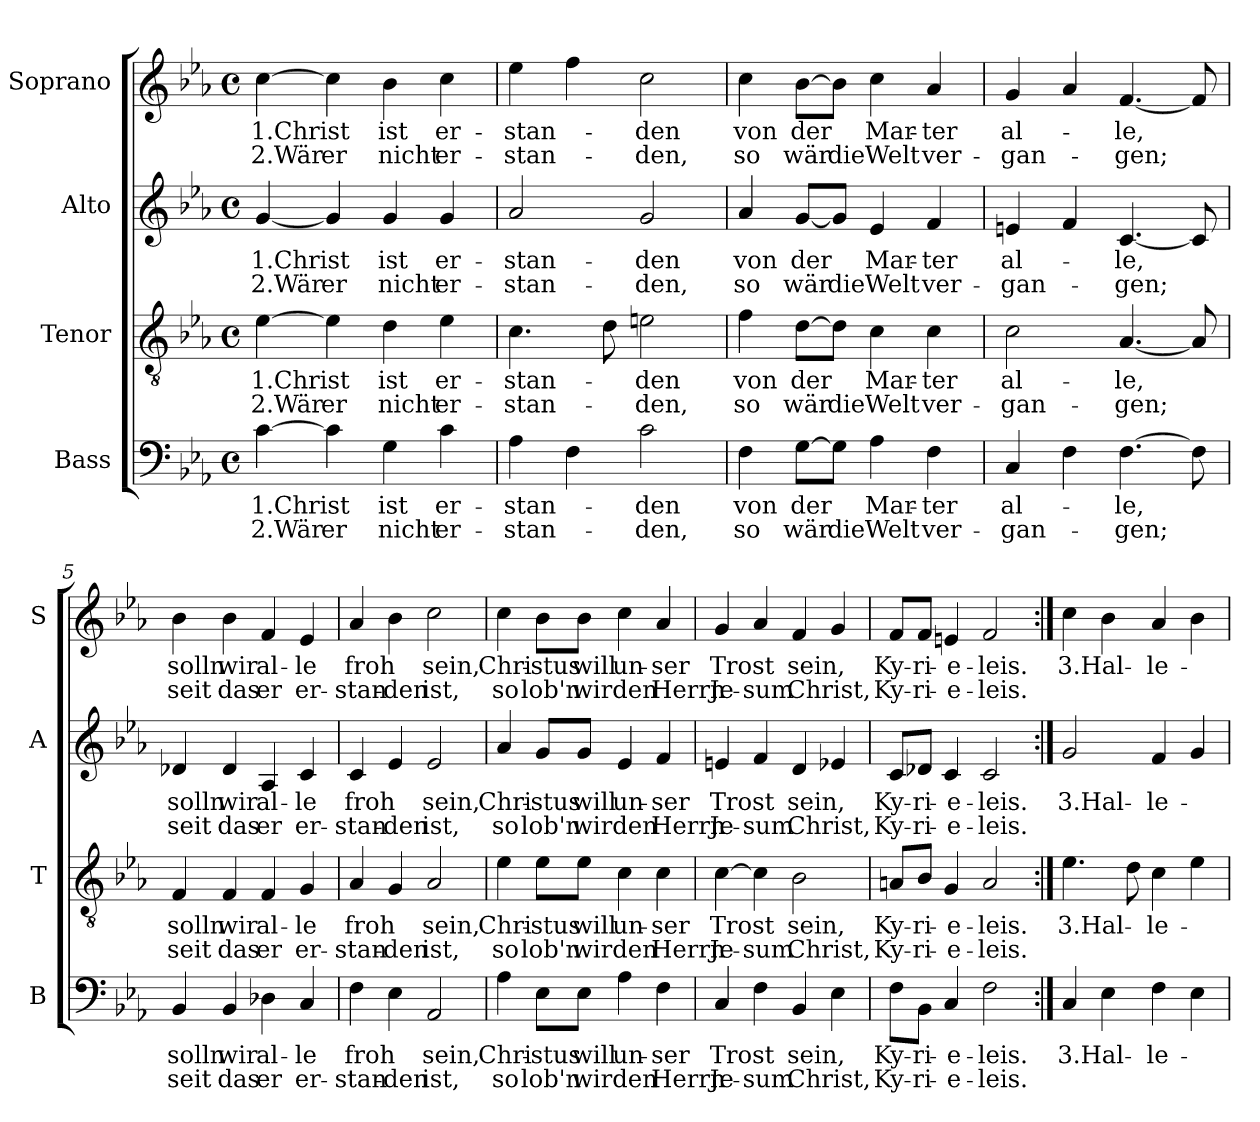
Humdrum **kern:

**kern	**text	**text	**kern	**text	**text	**kern	**text	**text	**kern	**text	**text
*part4	*part4	*part4	*part3	*part3	*part3	*part2	*part2	*part2	*part1	*part1	*part1
*staff4	*staff4	*staff4	*staff3	*staff3	*staff3	*staff2	*staff2	*staff2	*staff1	*staff1	*staff1
*I"Bass	*	*	*I"Tenor	*	*	*I"Alto	*	*	*I"Soprano	*	*
*I'B	*	*	*I'T	*	*	*I'A	*	*	*I'S	*	*
*clefF4	*	*	*clefGv2	*	*	*clefG2	*	*	*clefG2	*	*
*k[b-e-a-]	*	*	*k[b-e-a-]	*	*	*k[b-e-a-]	*	*	*k[b-e-a-]	*	*
*E-:	*	*	*E-:	*	*	*E-:	*	*	*E-:	*	*
*M4/4	*	*	*M4/4	*	*	*M4/4	*	*	*M4/4	*	*
*met(c)	*	*	*met(c)	*	*	*met(c)	*	*	*met(c)	*	*
=1	=1	=1	=1	=1	=1	=1	=1	=1	=1	=1	=1
!	!LO:LY:b	!LO:LY:b	!	!LO:LY:b	!LO:LY:b	!	!LO:LY:b	!LO:LY:b	!	!LO:LY:b	!LO:LY:b
[4c\	1.Christ	2.Wär	[4e-\	1.Christ	2.Wär	[4g/	1.Christ	2.Wär	[4cc\	1.Christ	2.Wär
!	!	!LO:LY:b	!	!	!LO:LY:b	!	!	!LO:LY:b	!	!	!LO:LY:b
4c\]	.	er	4e-\]	.	er	4g/]	.	er	4cc\]	.	er
!	!LO:LY:b	!LO:LY:b	!	!LO:LY:b	!LO:LY:b	!	!LO:LY:b	!LO:LY:b	!	!LO:LY:b	!LO:LY:b
4G\	ist	nicht	4d\	ist	nicht	4g/	ist	nicht	4b-\	ist	nicht
!	!LO:LY:b	!LO:LY:b	!	!LO:LY:b	!LO:LY:b	!	!LO:LY:b	!LO:LY:b	!	!LO:LY:b	!LO:LY:b
4c\	er-	er-	4e-\	er-	er-	4g/	er-	er-	4cc\	er-	er-
=2	=2	=2	=2	=2	=2	=2	=2	=2	=2	=2	=2
!	!LO:LY:b	!LO:LY:b	!	!LO:LY:b	!LO:LY:b	!	!LO:LY:b	!LO:LY:b	!	!LO:LY:b	!LO:LY:b
4A-\	-stan-	-stan-	4.c\	-stan-	-stan-	2a-/	-stan-	-stan-	4ee-\	-stan-	-stan-
4F\	.	.	.	.	.	.	.	.	4ff\	.	.
.	.	.	8d\	.	.	.	.	.	.	.	.
!	!LO:LY:b	!LO:LY:b	!	!LO:LY:b	!LO:LY:b	!	!LO:LY:b	!LO:LY:b	!	!LO:LY:b	!LO:LY:b
2c\	-den	-den,	2en\	-den	-den,	2g/	-den	-den,	2cc\	-den	-den,
=3	=3	=3	=3	=3	=3	=3	=3	=3	=3	=3	=3
!	!LO:LY:b	!LO:LY:b	!	!LO:LY:b	!LO:LY:b	!	!LO:LY:b	!LO:LY:b	!	!LO:LY:b	!LO:LY:b
4F\	von	so	4f\	von	so	4a-/	von	so	4cc\	von	so
!	!LO:LY:b	!LO:LY:b	!	!LO:LY:b	!LO:LY:b	!	!LO:LY:b	!LO:LY:b	!	!LO:LY:b	!LO:LY:b
[8G\L	der	wär	[8d\L	der	wär	[8g/L	der	wär	[8b-\L	der	wär
!	!	!LO:LY:b	!	!	!LO:LY:b	!	!	!LO:LY:b	!	!	!LO:LY:b
8G\J]	.	die	8d\J]	.	die	8g/J]	.	die	8b-\J]	.	die
!	!LO:LY:b	!LO:LY:b	!	!LO:LY:b	!LO:LY:b	!	!LO:LY:b	!LO:LY:b	!	!LO:LY:b	!LO:LY:b
4A-\	Mar-	Welt	4c\	Mar-	Welt	4e-/	Mar-	Welt	4cc\	Mar-	Welt
!	!LO:LY:b	!LO:LY:b	!	!LO:LY:b	!LO:LY:b	!	!LO:LY:b	!LO:LY:b	!	!LO:LY:b	!LO:LY:b
4F\	-ter	ver-	4c\	-ter	ver-	4f/	-ter	ver-	4a-/	-ter	ver-
=4	=4	=4	=4	=4	=4	=4	=4	=4	=4	=4	=4
!	!LO:LY:b	!LO:LY:b	!	!LO:LY:b	!LO:LY:b	!	!LO:LY:b	!LO:LY:b	!	!LO:LY:b	!LO:LY:b
4C/	al-	-gan-	2c\	al-	-gan-	4en/	al-	-gan-	4g/	al-	-gan-
4F\	.	.	.	.	.	4f/	.	.	4a-/	.	.
!	!LO:LY:b	!LO:LY:b	!	!LO:LY:b	!LO:LY:b	!	!LO:LY:b	!LO:LY:b	!	!LO:LY:b	!LO:LY:b
[4.F\	-le,	-gen;	[4.A-/	-le,	-gen;	[4.c/	-le,	-gen;	[4.f/	-le,	-gen;
8F\]	.	.	8A-/]	.	.	8c/]	.	.	8f/]	.	.
=5	=5	=5	=5	=5	=5	=5	=5	=5	=5	=5	=5
!	!LO:LY:b	!LO:LY:b	!	!LO:LY:b	!LO:LY:b	!	!LO:LY:b	!LO:LY:b	!	!LO:LY:b	!LO:LY:b
4BB-/	solln	seit	4F/	solln	seit	4d-X/	solln	seit	4b-\	solln	seit
!	!LO:LY:b	!LO:LY:b	!	!LO:LY:b	!LO:LY:b	!	!LO:LY:b	!LO:LY:b	!	!LO:LY:b	!LO:LY:b
4BB-/	wir	das	4F/	wir	das	4d-/	wir	das	4b-\	wir	das
!	!LO:LY:b	!LO:LY:b	!	!LO:LY:b	!LO:LY:b	!	!LO:LY:b	!LO:LY:b	!	!LO:LY:b	!LO:LY:b
4D-X\	al-	er	4F/	al-	er	4A-/	al-	er	4f/	al-	er
!	!LO:LY:b	!LO:LY:b	!	!LO:LY:b	!LO:LY:b	!	!LO:LY:b	!LO:LY:b	!	!LO:LY:b	!LO:LY:b
4C/	-le	er-	4G/	-le	er-	4c/	-le	er-	4e-/	-le	er-
!!LO:LB:g=z
=6	=6	=6	=6	=6	=6	=6	=6	=6	=6	=6	=6
!	!LO:LY:b	!LO:LY:b	!	!LO:LY:b	!LO:LY:b	!	!LO:LY:b	!LO:LY:b	!	!LO:LY:b	!LO:LY:b
4F\	froh	-stan-	4A-/	froh	-stan-	4c/	froh	-stan-	4a-/	froh	-stan-
!	!	!LO:LY:b	!	!	!LO:LY:b	!	!	!LO:LY:b	!	!	!LO:LY:b
4E-\	.	-den	4G/	.	-den	4e-/	.	-den	4b-\	.	-den
!	!LO:LY:b	!LO:LY:b	!	!LO:LY:b	!LO:LY:b	!	!LO:LY:b	!LO:LY:b	!	!LO:LY:b	!LO:LY:b
2AA-/	sein,	ist,	2A-/	sein,	ist,	2e-/	sein,	ist,	2cc\	sein,	ist,
=7	=7	=7	=7	=7	=7	=7	=7	=7	=7	=7	=7
!	!LO:LY:b	!LO:LY:b	!	!LO:LY:b	!LO:LY:b	!	!LO:LY:b	!LO:LY:b	!	!LO:LY:b	!LO:LY:b
4A-\	Chri-	so	4e-\	Chri-	so	4a-/	Chri-	so	4cc\	Chri-	so
!	!LO:LY:b	!LO:LY:b	!	!LO:LY:b	!LO:LY:b	!	!LO:LY:b	!LO:LY:b	!	!LO:LY:b	!LO:LY:b
8E-\L	-stus	lob'n	8e-\L	-stus	lob'n	8g/L	-stus	lob'n	8b-\L	-stus	lob'n
!	!LO:LY:b	!LO:LY:b	!	!LO:LY:b	!LO:LY:b	!	!LO:LY:b	!LO:LY:b	!	!LO:LY:b	!LO:LY:b
8E-\J	will	wir	8e-\J	will	wir	8g/J	will	wir	8b-\J	will	wir
!	!LO:LY:b	!LO:LY:b	!	!LO:LY:b	!LO:LY:b	!	!LO:LY:b	!LO:LY:b	!	!LO:LY:b	!LO:LY:b
4A-\	un-	den	4c\	un-	den	4e-/	un-	den	4cc\	un-	den
!	!LO:LY:b	!LO:LY:b	!	!LO:LY:b	!LO:LY:b	!	!LO:LY:b	!LO:LY:b	!	!LO:LY:b	!LO:LY:b
4F\	-ser	Herrn	4c\	-ser	Herrn	4f/	-ser	Herrn	4a-/	-ser	Herrn
=8	=8	=8	=8	=8	=8	=8	=8	=8	=8	=8	=8
!	!LO:LY:b	!LO:LY:b	!	!LO:LY:b	!LO:LY:b	!	!LO:LY:b	!LO:LY:b	!	!LO:LY:b	!LO:LY:b
4C/	Trost	Je-	[4c\	Trost	Je-	4en/	Trost	Je-	4g/	Trost	Je-
!	!	!LO:LY:b	!	!	!LO:LY:b	!	!	!LO:LY:b	!	!	!LO:LY:b
4F\	.	-sum	4c\]	.	-sum	4f/	.	-sum	4a-/	.	-sum
!	!LO:LY:b	!LO:LY:b	!	!LO:LY:b	!LO:LY:b	!	!LO:LY:b	!LO:LY:b	!	!LO:LY:b	!LO:LY:b
4BB-/	sein,	Christ,	2B-\	sein,	Christ,	4d/	sein,	Christ,	4f/	sein,	Christ,
4E-\	.	.	.	.	.	4e-X/	.	.	4g/	.	.
=9	=9	=9	=9	=9	=9	=9	=9	=9	=9	=9	=9
!	!LO:LY:b	!LO:LY:b	!	!LO:LY:b	!LO:LY:b	!	!LO:LY:b	!LO:LY:b	!	!LO:LY:b	!LO:LY:b
8F\L	Ky-	Ky-	8An/L	Ky-	Ky-	8c/L	Ky-	Ky-	8f/L	Ky-	Ky-
!	!LO:LY:b	!LO:LY:b	!	!LO:LY:b	!LO:LY:b	!	!LO:LY:b	!LO:LY:b	!	!LO:LY:b	!LO:LY:b
8BB-\J	-ri-	-ri-	8B-/J	-ri-	-ri-	8d-X/J	-ri-	-ri-	8f/J	-ri-	-ri-
!	!LO:LY:b	!LO:LY:b	!	!LO:LY:b	!LO:LY:b	!	!LO:LY:b	!LO:LY:b	!	!LO:LY:b	!LO:LY:b
4C/	-e-	-e-	4G/	-e-	-e-	4c/	-e-	-e-	4en/	-e-	-e-
!	!LO:LY:b	!LO:LY:b	!	!LO:LY:b	!LO:LY:b	!	!LO:LY:b	!LO:LY:b	!	!LO:LY:b	!LO:LY:b
2F\	-leis.	-leis.	2A/	-leis.	-leis.	2c/	-leis.	-leis.	2f/	-leis.	-leis.
=10:|!	=10:|!	=10:|!	=10:|!	=10:|!	=10:|!	=10:|!	=10:|!	=10:|!	=10:|!	=10:|!	=10:|!
!	!LO:LY:b	!	!	!LO:LY:b	!	!	!LO:LY:b	!	!	!LO:LY:b	!
4C/	3.Hal-	.	4.e-\	3.Hal-	.	2g/	3.Hal-	.	4cc\	3.Hal-	.
4E-\	.	.	.	.	.	.	.	.	4b-\	.	.
.	.	.	8d\	.	.	.	.	.	.	.	.
!	!LO:LY:b	!	!	!LO:LY:b	!	!	!LO:LY:b	!	!	!LO:LY:b	!
4F\	-le-	.	4c\	-le-	.	4f/	-le-	.	4a-/	-le-	.
4E-\	.	.	4e-\	.	.	4g/	.	.	4b-\	.	.
=	=	=	=	=	=	=	=	=	=	=	=
*-	*-	*-	*-	*-	*-	*-	*-	*-	*-	*-	*-
